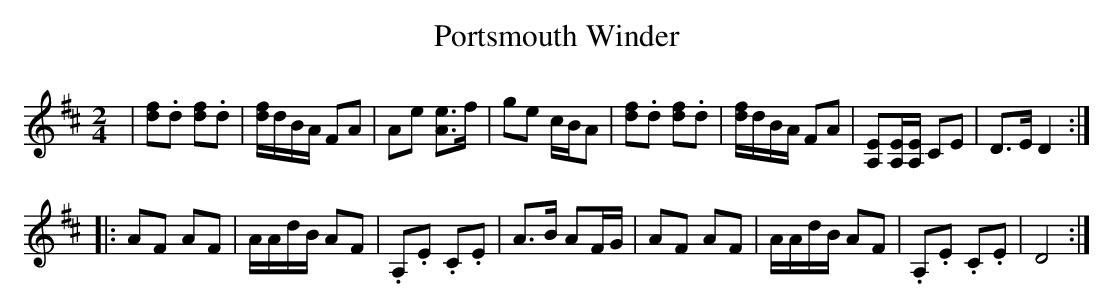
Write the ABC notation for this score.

X:1
T:Portsmouth Winder
M:2/4
L:1/8
K:D
| [df].d [df].d | [d/f/]d/B/A/ FA | Ae [Ae]>f | ge c/B/A \
| [df].d [df].d | [d/f/]d/B/A/ FA | [A,E][A,/E/][A,/E/] CE | D>E D2 :|
|: AF AF | A/A/d/B/ AF | .A,.E .C.E | A>B AF/G/ \
| AF AF | A/A/d/B/ AF | .A,.E .C.E | D4 :|
